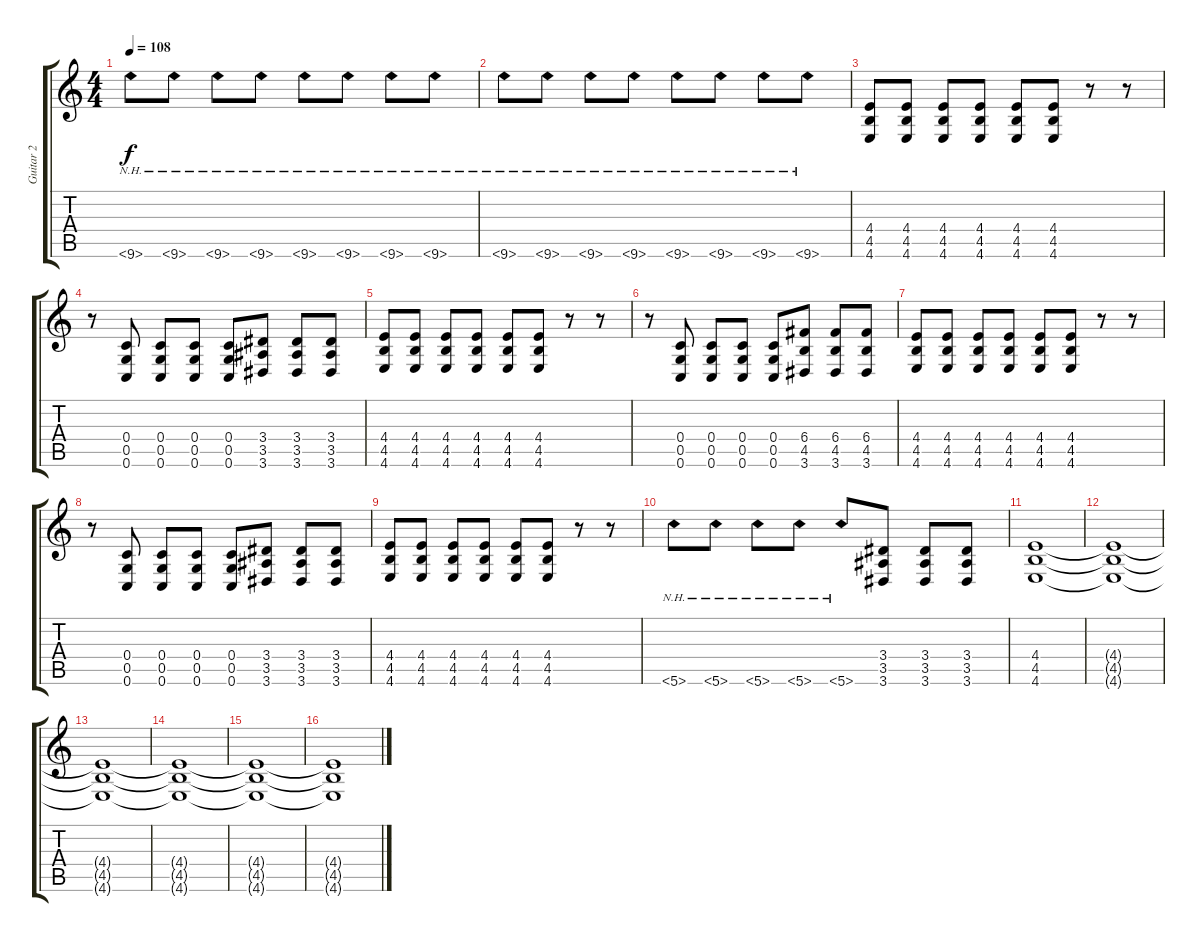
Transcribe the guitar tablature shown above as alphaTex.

\track ("Guitar 2" "Guitar 2") {instrument distortionguitar}
\staff {score tabs}
\tuning (D4 A3 F3 C3 G2 C2) {hide}
\ts (4 4)
\tempo 108
\clef g2
\ks c
9.6{nh}.8{dy f instrument distortionguitar} 9.6{nh}.8 9.6{nh}.8 9.6{nh}.8 9.6{nh}.8 9.6{nh}.8 9.6{nh}.8 9.6{nh}.8 |
9.6{nh}.8 9.6{nh}.8 9.6{nh}.8 9.6{nh}.8 9.6{nh}.8 9.6{nh}.8 9.6{nh}.8 9.6{nh}.8 |
(4.4 4.5 4.6).8 (4.4 4.5 4.6).8 (4.4 4.5 4.6).8 (4.4 4.5 4.6).8 (4.4 4.5 4.6).8 (4.4 4.5 4.6).8 r.8 r.8 |
r.8 (0.4 0.5 0.6).8 (0.4 0.5 0.6).8 (0.4 0.5 0.6).8 (0.4 0.5 0.6).8 (3.4 3.5 3.6).8 (3.4 3.5 3.6).8 (3.4 3.5 3.6).8 |
(4.4 4.5 4.6).8 (4.4 4.5 4.6).8 (4.4 4.5 4.6).8 (4.4 4.5 4.6).8 (4.4 4.5 4.6).8 (4.4 4.5 4.6).8 r.8 r.8 |
r.8 (0.4 0.5 0.6).8 (0.4 0.5 0.6).8 (0.4 0.5 0.6).8 (0.4 0.5 0.6).8 (6.4 4.5 3.6).8 (6.4 4.5 3.6).8 (6.4 4.5 3.6).8 |
(4.4 4.5 4.6).8 (4.4 4.5 4.6).8 (4.4 4.5 4.6).8 (4.4 4.5 4.6).8 (4.4 4.5 4.6).8 (4.4 4.5 4.6).8 r.8 r.8 |
r.8 (0.4 0.5 0.6).8 (0.4 0.5 0.6).8 (0.4 0.5 0.6).8 (0.4 0.5 0.6).8 (3.4 3.5 3.6).8 (3.4 3.5 3.6).8 (3.4 3.5 3.6).8 |
(4.4 4.5 4.6).8 (4.4 4.5 4.6).8 (4.4 4.5 4.6).8 (4.4 4.5 4.6).8 (4.4 4.5 4.6).8 (4.4 4.5 4.6).8 r.8 r.8 |
5.6{nh}.8 5.6{nh}.8 5.6{nh}.8 5.6{nh}.8 5.6{nh}.8 (3.4 3.5 3.6).8 (3.4 3.5 3.6).8 (3.4 3.5 3.6).8 |
(4.4 4.5 4.6).1 |
(4.4{t} 4.5{t} 4.6{t}).1{volume 13} |
(4.4{t} 4.5{t} 4.6{t}).1{volume 11} |
(4.4{t} 4.5{t} 4.6{t}).1{volume 9} |
(4.4{t} 4.5{t} 4.6{t}).1{volume 6} |
(4.4{t} 4.5{t} 4.6{t}).1{volume 3}
